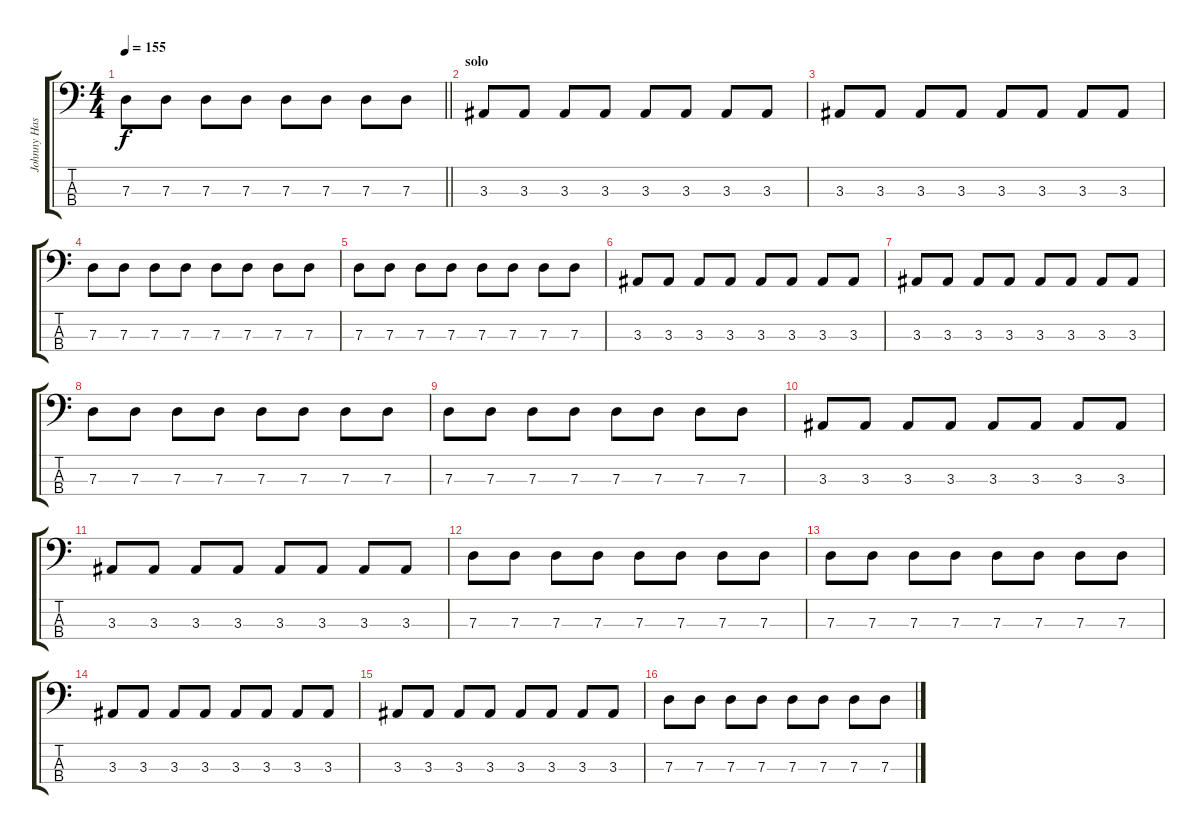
\track ("Johnny Hass" "Johnny Has") {instrument electricbassfinger}
\staff {score tabs}
\tuning (F2 C2 G1 C1) {hide}
\ts (4 4)
\tempo 155
\clef f4
\barLineRight lightlight
\ks c
7.3.8{dy f} 7.3.8 7.3.8 7.3.8 7.3.8 7.3.8 7.3.8 7.3.8 |
\section ("" "solo")
3.3.8 3.3.8 3.3.8 3.3.8 3.3.8 3.3.8 3.3.8 3.3.8 |
3.3.8 3.3.8 3.3.8 3.3.8 3.3.8 3.3.8 3.3.8 3.3.8 |
7.3.8 7.3.8 7.3.8 7.3.8 7.3.8 7.3.8 7.3.8 7.3.8 |
7.3.8 7.3.8 7.3.8 7.3.8 7.3.8 7.3.8 7.3.8 7.3.8 |
3.3.8 3.3.8 3.3.8 3.3.8 3.3.8 3.3.8 3.3.8 3.3.8 |
3.3.8 3.3.8 3.3.8 3.3.8 3.3.8 3.3.8 3.3.8 3.3.8 |
7.3.8 7.3.8 7.3.8 7.3.8 7.3.8 7.3.8 7.3.8 7.3.8 |
7.3.8 7.3.8 7.3.8 7.3.8 7.3.8 7.3.8 7.3.8 7.3.8 |
3.3.8 3.3.8 3.3.8 3.3.8 3.3.8 3.3.8 3.3.8 3.3.8 |
3.3.8 3.3.8 3.3.8 3.3.8 3.3.8 3.3.8 3.3.8 3.3.8 |
7.3.8 7.3.8 7.3.8 7.3.8 7.3.8 7.3.8 7.3.8 7.3.8 |
7.3.8 7.3.8 7.3.8 7.3.8 7.3.8 7.3.8 7.3.8 7.3.8 |
3.3.8 3.3.8 3.3.8 3.3.8 3.3.8 3.3.8 3.3.8 3.3.8 |
3.3.8 3.3.8 3.3.8 3.3.8 3.3.8 3.3.8 3.3.8 3.3.8 |
7.3.8 7.3.8 7.3.8 7.3.8 7.3.8 7.3.8 7.3.8 7.3.8
